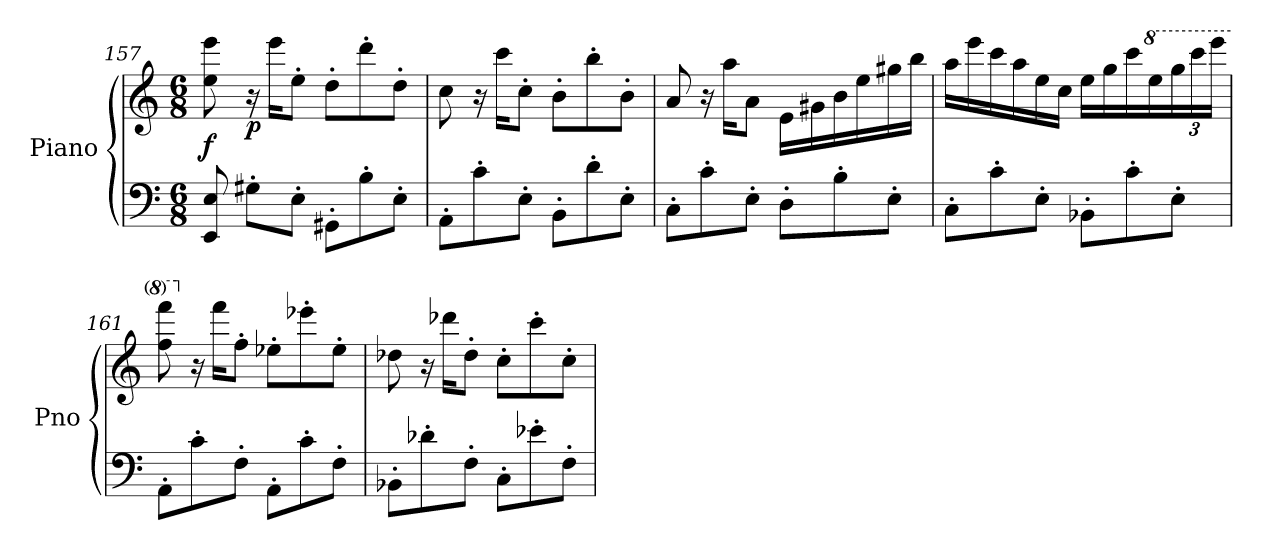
**kern	**kern	**dynam
*part1	*part1	*part1
*staff2	*staff1	*staff1/2
*I"Piano	*	*
*I'Pno	*	*
*clefF4	*clefG2	*
*k[]	*k[]	*
*M6/8	*M6/8	*
=157	=157	=157
!	!	!LO:DY:a=2
8EE/ 8E/	8ee\ 8eee\	f
!	!	!LO:DY:b
8G#X'\L	16r	p
.	16eee\KL	.
8E'\J	8ee'\J	.
8GG#X'\L	8dd'\L	.
8B'\	8ddd'\	.
8E'\J	8dd'\J	.
=158	=158	=158
8AA'\L	8cc\	.
8c'\	16r	.
.	16ccc\KL	.
8E'\J	8cc'\J	.
8BB'\L	8b'\L	.
8d'\	8bb'\	.
8E'\J	8b'\J	.
!!LO:LB:g=z
=159	=159	=159
8C'\L	8a/	.
8c'\	16r	.
.	16aa\KL	.
8E'\J	8a\J	.
8D'\L	16e\LL	.
.	16g#X\	.
8B'\	16b\	.
.	16ee\	.
8E'\J	16gg#X\	.
.	16bb\JJ	.
=160	=160	=160
8C'\L	16aa\LL	.
.	16eee\	.
8c'\	16ccc\	.
.	16aa\	.
8E'\J	16ee\	.
.	16cc\JJ	.
8BB-X'\L	16ee\LL	.
.	16gg\	.
8c'\	16ccc\	.
*	*8va	*
.	16eee\	.
*	*Xbrackettup	*
8E'\J	24ggg\	.
.	24cccc\	.
.	24eeee\JJ	.
=161	=161	=161
8AA'\L	8fff\ 8ffff\	.
*	*X8va	*
8c'\	16r	.
.	16fff\KL	.
8F'\J	8ff'\J	.
8AA'\L	8ee-X'\L	.
8c'\	8eee-X'\	.
8F'\J	8ee-'\J	.
=162	=162	=162
8BB-X'\L	8dd-X\	.
8d-X'\	16r	.
.	16ddd-X\KL	.
8F'\J	8dd-'\J	.
8C'\L	8cc'\L	.
8e-X'\	8ccc'\	.
8F'\J	8cc'\J	.
=	=	=
*-	*-	*-
